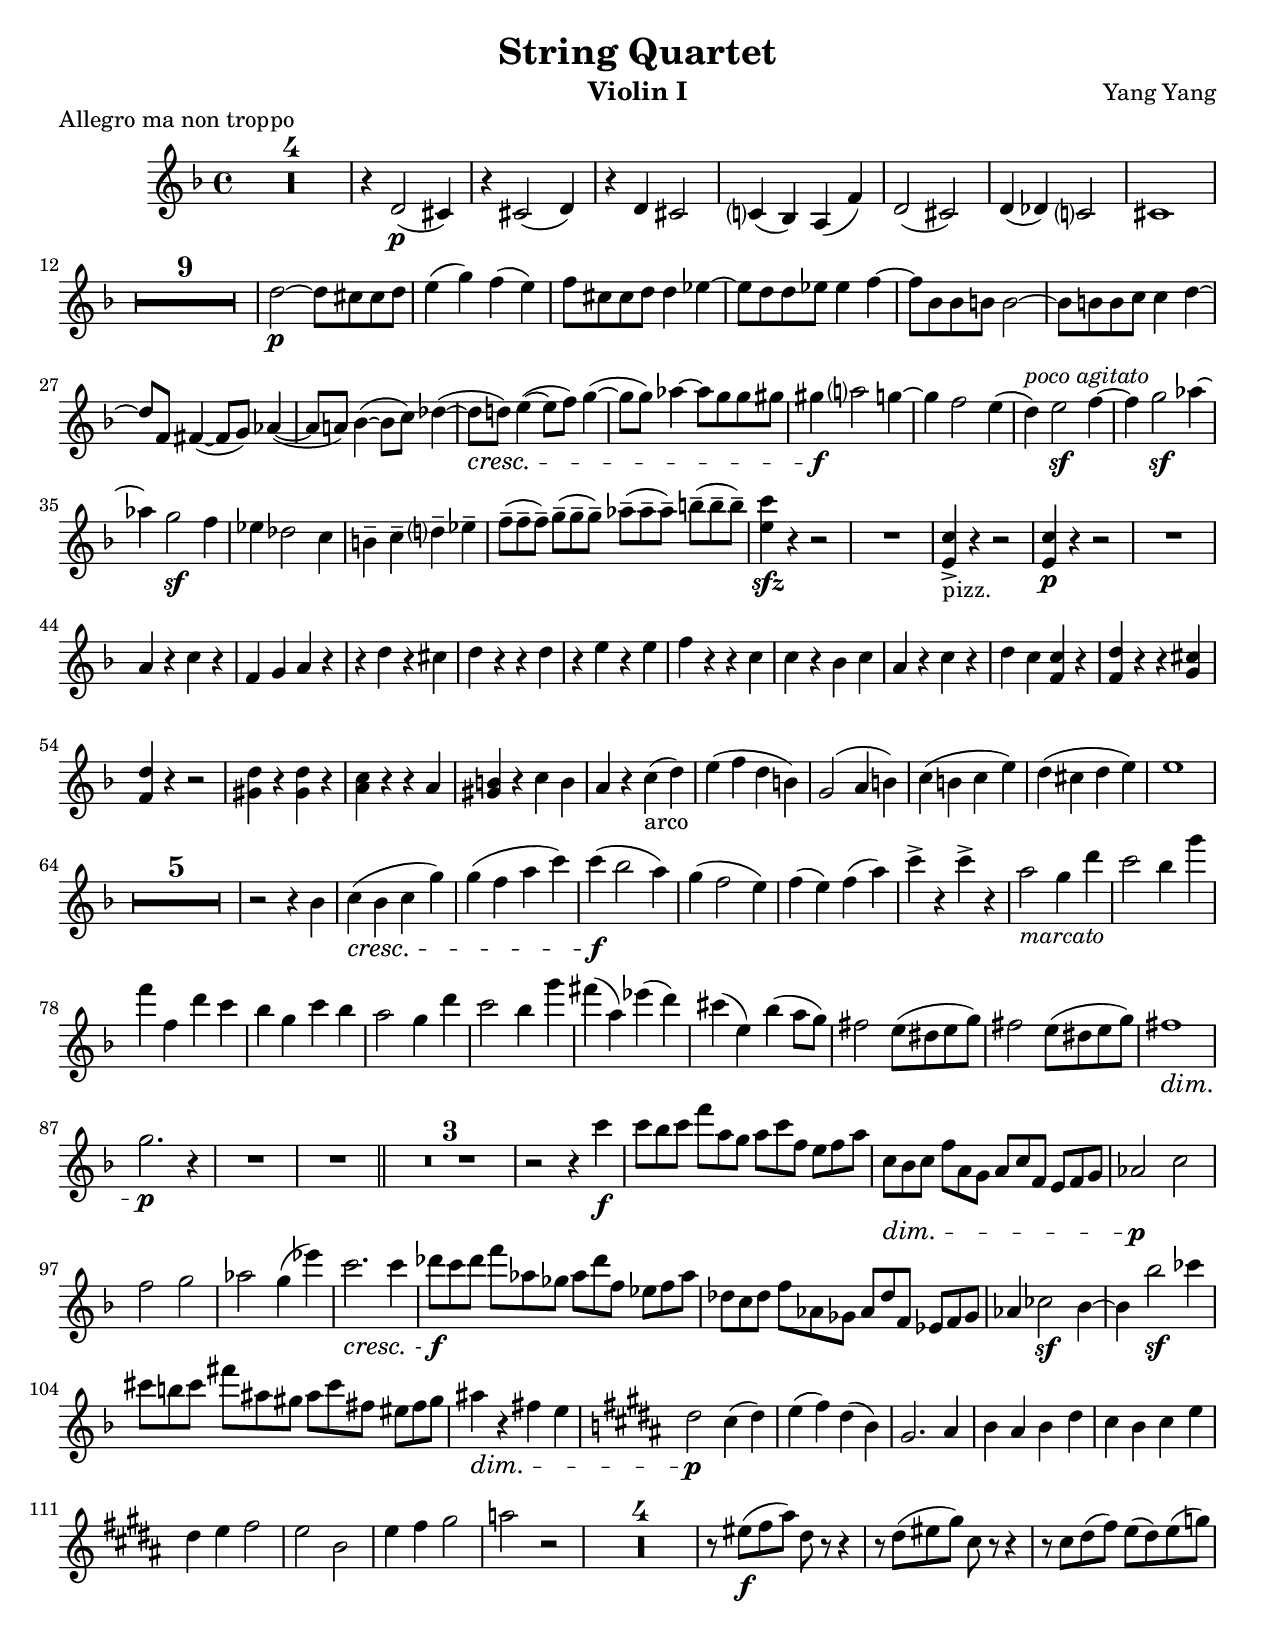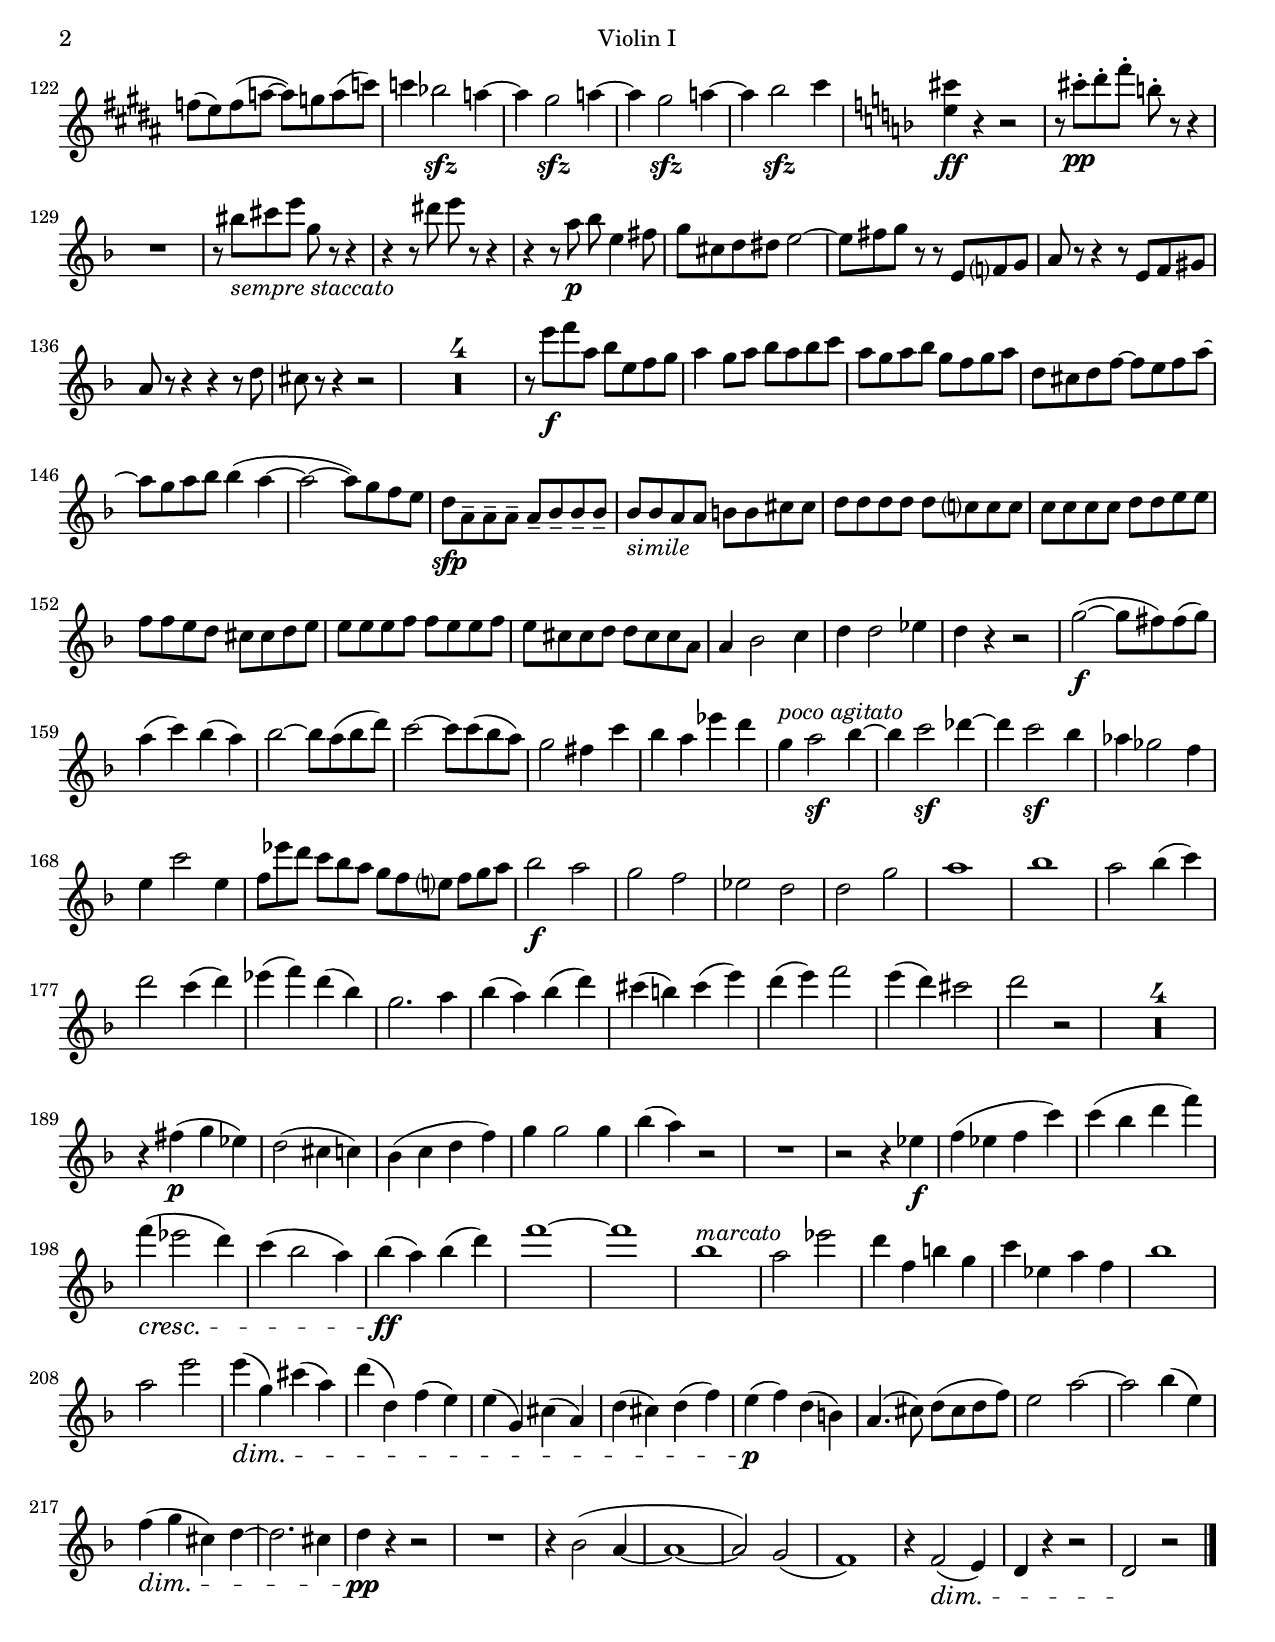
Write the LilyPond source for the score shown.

violina = \relative c' {
	\override TupletNumber #'transparent = ##t
	\key d \minor
	R1*4 | % theme I
	r4 d2( \p cis4) | r cis2( d4) | r d cis2 | c?4( bes) a( f') | d2( cis) | d4( des) c?2 | cis1 |
	R1*9 | % theme I-a
	% bridge
	d'2~ \p d8 cis cis d | e4( g) f( e) | f8 cis cis d d4 ees~ | ees8 d d ees ees4 f~ |
	f8 bes, bes b b2~ | b8 b b c c4 d~ |
	d8 f, fis4~( fis8 g) aes4~( | aes8 a) bes4~( bes8 c) des4~( |
	\setTextCresc des8 \< d) e4~( e8 f) g4~( | g8 g) aes4~ aes8 g g gis |
	gis4 \f a?2 g4~ | g f2 e4( |
	d) ^\markup{\italic "poco agitato"} e2 \sf f4~ | f g2 \sf aes4~ | aes g2 \sf f4 | ees des2 c4 | % agitato
	b-- c-- d?-- ees-- |
	\times 2/3 {f8(-- f-- f--)} \times 2/3 {g(-- g-- g--)}
	\times 2/3 {aes(-- aes-- aes--)} \times 2/3 {b(-- b-- b--)} |
	<c e,>4 \sfz r r2 | R1 | <c, e,>4 -> -"pizz." r r2 | <c e,>4 \p r r2 | R1 |

	% theme II
	a4 r c r | f, g a r | r d r cis | d r r d |
	r e r e | f r r c | c r bes c |
	a r c r | d c <c f,> r | <d f,> r r <cis g> | <d f,> r r2 |
	<d gis,>4 r <d gis,> r | <c a> r r a | <b gis> r c b | a r c( -"arco" d) |
	e( f d b) | g2( a4 b) | c( b c e) | d( cis d e) | e1 | R1*5 | r2 r4 bes |
	\setTextCresc c( \< bes c g') | g( f a c) | c( \f bes2 a4) | g( f2 e4) |
	f( e) f( a) | c-> r c-> r |

	% closing theme
	a2 -\markup{\italic "marcato"} g4 d' | c2 bes4 g' | f f, d' c | bes g c bes |
	a2 g4 d' | c2 bes4 g' | fis( a,) ees'( d) | cis( e,) bes'( a8 g) |
	fis2 e8( dis e g) | fis2 e8( dis e g) |
	\setTextDim fis1 \> | g2. \p r4 | R1 | R \bar "||"

	% development
	R1*3 | r2 r4 c \f |
	\times 2/3 {c8 bes c} \times 2/3 {f a, g} \times 2/3 {a c f,} \times 2/3 {e f a} | \setTextDim
	\times 2/3 {c, \> bes c} \times 2/3 {f a, g} \times 2/3 {a c f,} \times 2/3 {e f g} |
	aes2 \p c | f g | aes g4( ees') | \setTextCresc c2. \< c4 |
	\times 2/3 {des8 \f c des} \times 2/3 {f aes, ges} \times 2/3 {aes des f,} \times 2/3 {ees f aes} |
	\times 2/3 {des,8 c des} \times 2/3 {f aes, ges} \times 2/3 {aes des f,} \times 2/3 {ees f ges} |
	aes4 ces2 \sf bes4~ | bes bes'2 \sf ces4 |
	\times 2/3 {cis8 b cis} \times 2/3 {fis ais, gis} \times 2/3 {ais cis fis,} \times 2/3 {eis fis gis} |
	\setTextDim ais4 \> r fis e |

	\key b \major
	dis2 \p cis4( dis) | e( fis) dis( b) | gis2. ais4 | b ais b dis | cis b cis e | dis e fis2 |
	e b | e4 fis gis2 | a r | R1*4 |
	r8 eis( \f fis ais) dis, r r4 | r8 dis( eis gis) cis, r r4 |
	r8 cis dis( fis) e( dis) e( g) |
	f( e) f( a~ a) g a( c) |
	c4 bes2 \sfz a4~ | a gis2 \sfz a4~ | a gis2 \sfz a4~ | a b2 \sfz cis4 |

	\key d \minor
	<cis e,> \ff r r2 |
	r8 cis-. \pp d-. f-. b,-. r r4 | R1 |
	r8 bis -\markup{\italic "sempre staccato"} cis e g, r r4 |
	r r8 dis' e r r4 | r r8 a, \p bes e,4 fis8 | g cis, d dis e2~ |
	e8 fis g r r e, f? g | a r r4 r8 e f gis | a r r4 r r8 d | cis r r4 r2 |
	R1*4 |
	r8 e' \f f a, bes e, f g | % fugue subject entrance

	% recap
	a4 g8 a bes a bes c | a g a bes g f g a | d, cis d f~ f e f a~ |
	a g a bes bes4( a~ | a2~ a8) g f e |

	d \sfp a-- a-- a-- a-- bes-- bes-- bes-- |
	bes -\markup{\italic "simile"} bes a a b b cis cis | % theme I-a
	d d d d d c? c c | c c c c d d e e |
	f f e d cis cis d e | e e e f f e e f |
	e cis cis d d cis cis a | a4 bes2 c4 |
	d d2 ees4 | d r r2 | % triple fugue starts here
	% theme I-a fugue entrance
	g2~( \f g8 fis) fis( g) | a4( c) bes( a) |
	bes2~ bes8 a( bes d) | c2~ c8 c( bes a) | g2 fis4 c' | bes a ees' d |

	% bridge [recap]
	\once \override TextScript #'padding = #2.0
	g, ^\markup{\italic "poco agitato"} a2 \sf bes4~ | bes c2 \sf des4~ |
	des c2 \sf bes4 | aes ges2 f4 |
	e c'2 e,4 | \times 2/3 {f8 ees' d} \times 2/3 {c bes a} \times 2/3 {g f e?} \times 2/3 {f g a} |
	
	% theme ii [recap]
	bes2 \f a | g f | ees d | d g | a1 | bes | a2 bes4( c) |
	d2 c4( d) | ees( f) d( bes) | g2. a4 | % theme ii statement
	bes( a) bes( d) | cis( b) cis( e) | d( e) f2 | e4( d) cis2 | d r |
	R1*4 |
	r4 fis,( \p g ees) | d2( cis4 c) | bes( c d f) | g g2 g4 | bes( a) r2 |
	R1 | r2 r4 ees \f | f( ees f c') | c( bes d f) |
	\setTextCresc f( \< ees2 d4) | c( bes2 a4) | bes( \ff a) bes( d) | f1~ | f |

	% closing theme
	bes, ^\markup{\italic "marcato"} | a2 ees' | d4 f, b g | c ees, a f |
	bes1 | a2 e' |
	\setTextDim e4( \> g,) cis( a) | d( d,) f( e) | e4( g,) cis( a) | d( cis) d( f) |
	e( \p f) d( b) | a4.( cis8) d( cis d f) | e2 a~ |
	a bes4( e,) | \setTextDim f( \> g cis,) d~ | d2. cis4 |

	% coda 
	d4 \pp r r2 | R1 | r4 bes2( a4~ | a1~ | a2) g( | f1) | r4 f2( \> e4) | d4 r r2 | d2 \! r \bar "|."
}


\header {
	title = "String Quartet"
	piece = "Allegro ma non troppo"
	composer = "Yang Yang"
	instrument = "Violin I"
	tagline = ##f
}
\paper {
	ragged-last-bottom = false
	#(set-paper-size "letter")
}

{
	\override MultiMeasureRest #'expand-limit = 4
	\set Score.skipBars = ##t
	\time 4/4
	\violina
}

\version "2.10.4"
